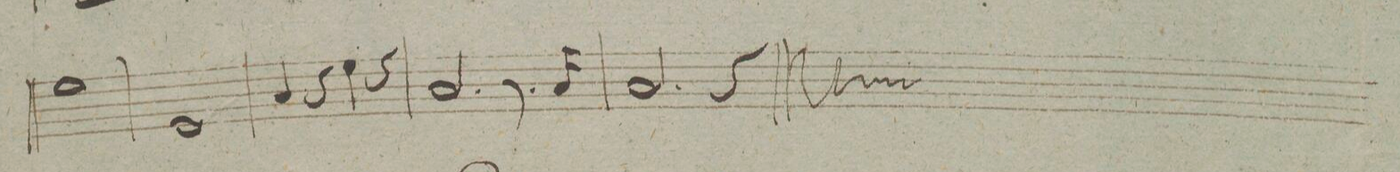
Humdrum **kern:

**kern	**dynam
*I"Fagotti	*
*clefF4	*
*k[]	*
*met(c|)	*
*M2/2	*
1G	.
=89	=89
1GG	.
=90	=90
4C/	.
4r	.
4G\	.
4r	.
=91	=91
2.C/	.
8.r	.
16C/	.
=92	=92
2.C/	.
4r	.
==	==
*-	*-
